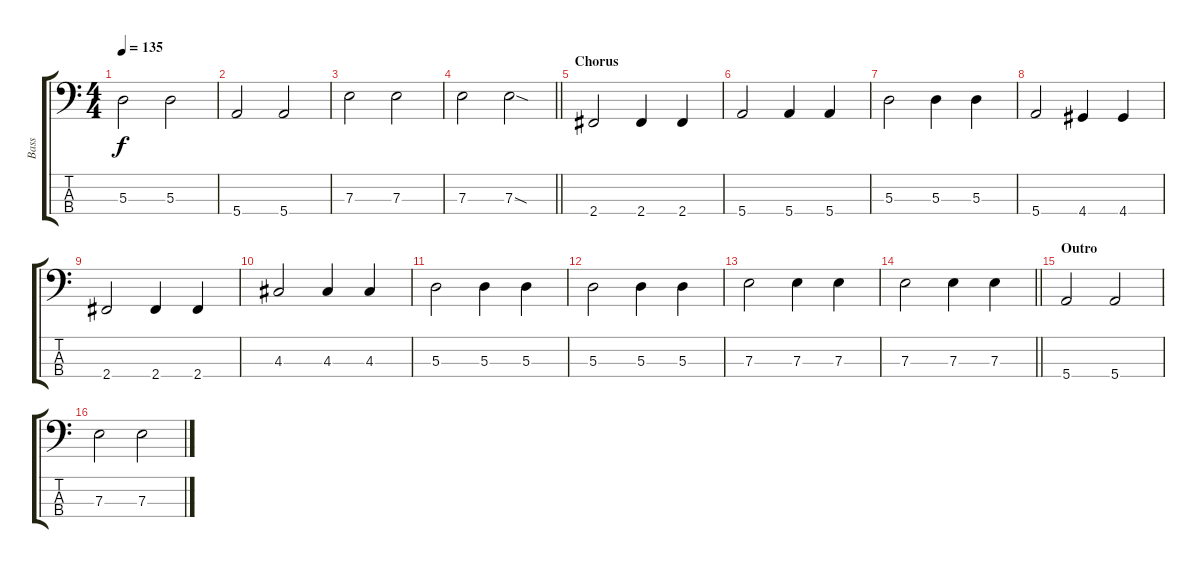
\track ("Bass" "Bass") {instrument electricbassfinger}
\staff {score tabs}
\tuning (G2 D2 A1 E1) {hide}
\ts (4 4)
\tempo 135
\clef f4
\ks c
5.3.2{dy f} 5.3.2 |
5.4.2 5.4.2 |
7.3.2 7.3.2 |
\barLineRight lightlight
7.3.2 7.3{sod}.2 |
\section ("" "Chorus")
2.4.2 2.4.4 2.4.4 |
5.4.2 5.4.4 5.4.4 |
5.3.2 5.3.4 5.3.4 |
5.4.2 4.4.4 4.4.4 |
2.4.2 2.4.4 2.4.4 |
4.3.2 4.3.4 4.3.4 |
5.3.2 5.3.4 5.3.4 |
5.3.2 5.3.4 5.3.4 |
7.3.2 7.3.4 7.3.4 |
\barLineRight lightlight
7.3.2 7.3.4 7.3.4 |
\section ("" "Outro")
5.4.2 5.4.2 |
7.3.2 7.3.2
